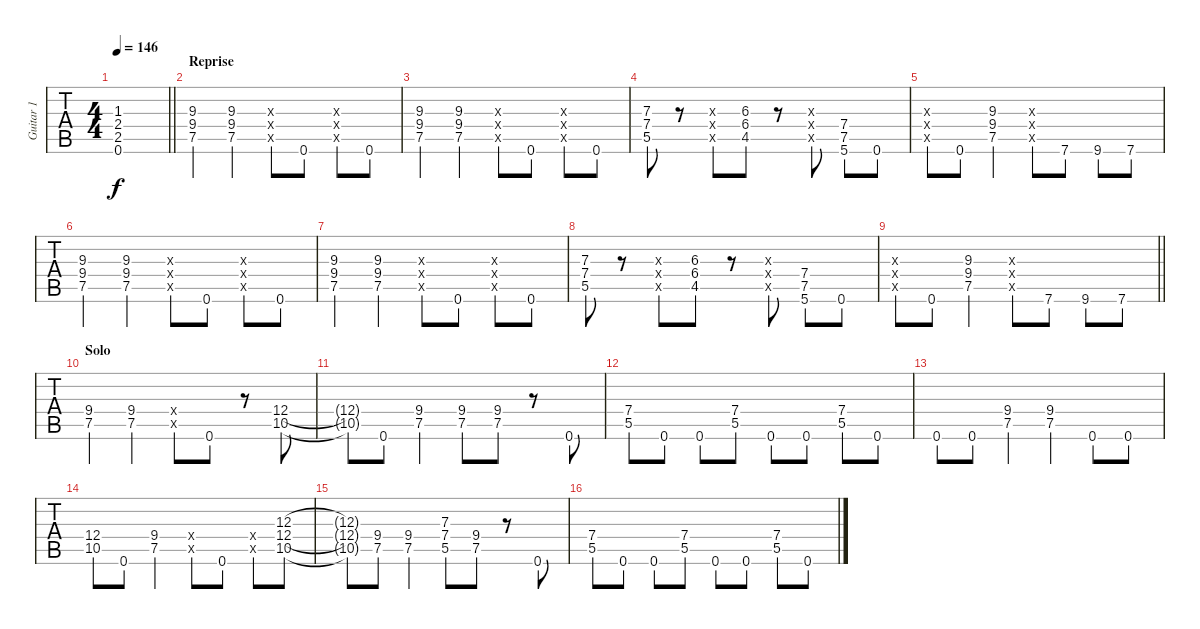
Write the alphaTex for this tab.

\track ("Guitar 1" "Guitar 1") {instrument overdrivenguitar}
\staff {tabs}
\tuning (E4 B3 G3 D3 A2 E2) {hide}
\ts (4 4)
\tempo 146
\clef g2
\barLineRight lightlight
\ks e
(1.3{t} 2.4{t} 2.5{t} 0.6{t}).1{dy f} |
\section ("" "Reprise")
(9.3 9.4 7.5).4{volume 12} (9.3 9.4 7.5).4 (9.3{x} 9.4{x} 7.5{x}).8 0.6.8 (9.3{x} 9.4{x} 7.5{x}).8 0.6.8 |
(9.3 9.4 7.5).4 (9.3 9.4 7.5).4 (9.3{x} 9.4{x} 7.5{x}).8 0.6.8 (9.3{x} 9.4{x} 7.5{x}).8 0.6.8 |
(7.3 7.4 5.5).8 r.8 (7.3{x} 6.4{x} 5.5{x}).8 (6.3 6.4 4.5).8 r.8 (6.3{x} 6.4{x} 4.5{x}).8 (7.4 7.5 5.6).8 0.6.8 |
(9.3{x} 7.4{x} 7.5{x}).8 0.6.8 (9.3 9.4 7.5).4 (9.3{x} 9.4{x} 7.5{x}).8 7.6.8 9.6.8 7.6.8 |
(9.3 9.4 7.5).4 (9.3 9.4 7.5).4 (9.3{x} 9.4{x} 7.5{x}).8 0.6.8 (9.3{x} 9.4{x} 7.5{x}).8 0.6.8 |
(9.3 9.4 7.5).4 (9.3 9.4 7.5).4 (9.3{x} 9.4{x} 7.5{x}).8 0.6.8 (9.3{x} 9.4{x} 7.5{x}).8 0.6.8 |
(7.3 7.4 5.5).8 r.8 (7.3{x} 6.4{x} 5.5{x}).8 (6.3 6.4 4.5).8 r.8 (6.3{x} 6.4{x} 4.5{x}).8 (7.4 7.5 5.6).8 0.6.8 |
\barLineRight lightlight
(9.3{x} 7.4{x} 7.5{x}).8 0.6.8 (9.3 9.4 7.5).4 (9.3{x} 9.4{x} 7.5{x}).8 7.6.8 9.6.8 7.6.8 |
\section ("" "Solo")
(9.4 7.5).4 (9.4 7.5).4 (9.4{x} 7.5{x}).8 0.6.8 r.8 (12.4 10.5).8 |
(12.4{t} 10.5{t}).8 0.6.8 (9.4 7.5).4 (9.4 7.5).8 (9.4 7.5).8 r.8 0.6.8 |
(7.4 5.5).8 0.6.8 0.6.8 (7.4 5.5).8 0.6.8 0.6.8 (7.4 5.5).8 0.6.8 |
0.6.8 0.6.8 (9.4 7.5).4 (9.4 7.5).4 0.6.8 0.6.8 |
(12.4 10.5).8 0.6.8 (9.4 7.5).4 (9.4{x} 7.5{x}).8 0.6.8 (9.4{x} 7.5{x}).8 (12.3 12.4 10.5).8 |
(12.3{t} 12.4{t} 10.5{t}).8 (9.4 7.5).8 (9.4 7.5).4 (7.3 7.4 5.5).8 (9.4 7.5).8 r.8 0.6.8 |
(7.4 5.5).8 0.6.8 0.6.8 (7.4 5.5).8 0.6.8 0.6.8 (7.4 5.5).8 0.6.8
